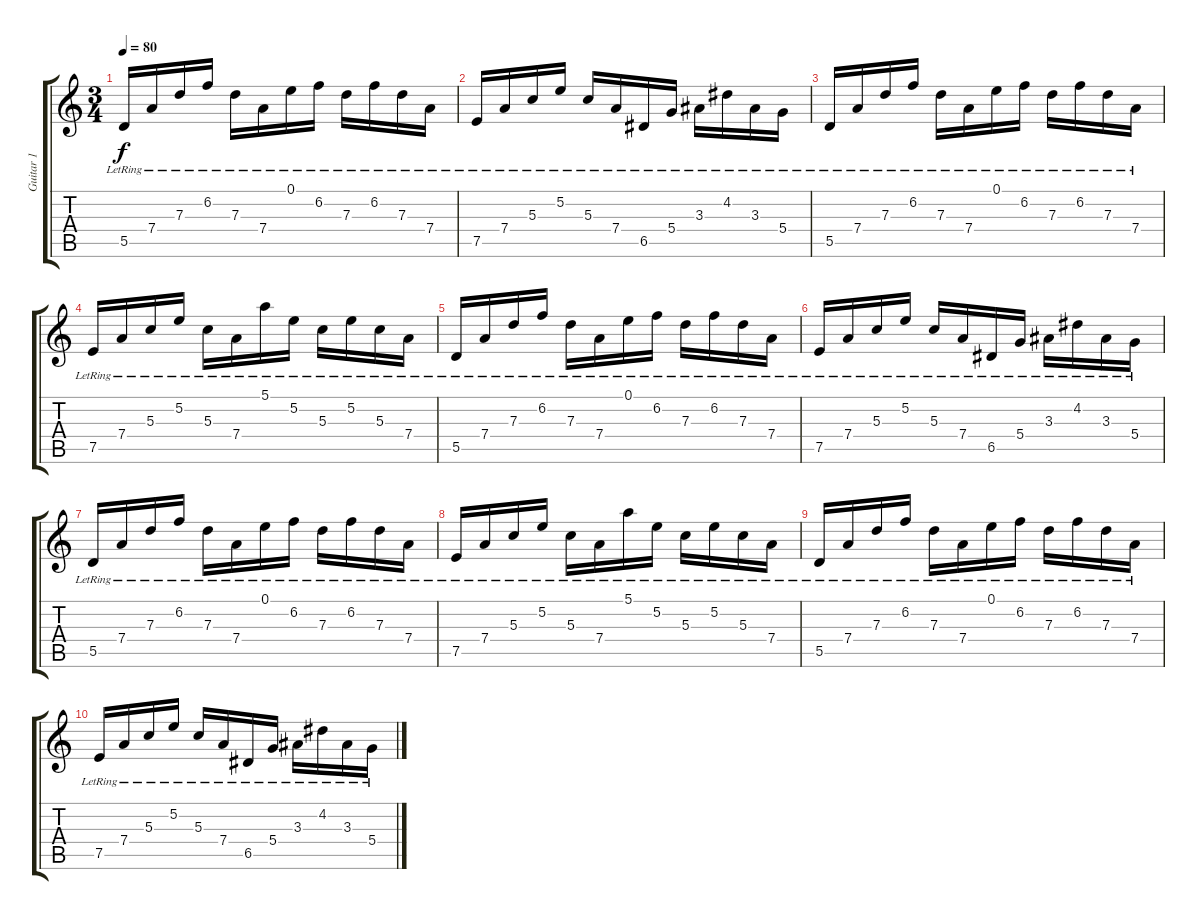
\track ("Guitar 1" "Guitar 1") {instrument distortionguitar}
\staff {score tabs}
\tuning (E4 B3 G3 D3 A2 D2) {hide}
\ts (3 4)
\tempo 80
\clef g2
\ks c
5.5{lr}.16{dy f instrument acousticguitarsteel} 7.4{lr}.16 7.3{lr}.16 6.2{lr}.16 7.3{lr}.16 7.4{lr}.16 0.1{lr}.16 6.2{lr}.16 7.3{lr}.16 6.2{lr}.16 7.3{lr}.16 7.4{lr}.16 |
7.5{lr}.16 7.4{lr}.16 5.3{lr}.16 5.2{lr}.16 5.3{lr}.16 7.4{lr}.16 6.5{lr}.16 5.4{lr}.16 3.3{lr}.16 4.2{lr}.16 3.3{lr}.16 5.4{lr}.16 |
5.5{lr}.16{volume 0 instrument acousticguitarsteel} 7.4{lr}.16 7.3{lr}.16 6.2{lr}.16 7.3{lr}.16 7.4{lr}.16 0.1{lr}.16 6.2{lr}.16 7.3{lr}.16 6.2{lr}.16 7.3{lr}.16 7.4{lr}.16 |
7.5{lr}.16 7.4{lr}.16 5.3{lr}.16 5.2{lr}.16 5.3{lr}.16 7.4{lr}.16 5.1{lr}.16 5.2{lr}.16 5.3{lr}.16 5.2{lr}.16 5.3{lr}.16 7.4{lr}.16 |
5.5{lr}.16 7.4{lr}.16 7.3{lr}.16 6.2{lr}.16 7.3{lr}.16 7.4{lr}.16 0.1{lr}.16 6.2{lr}.16 7.3{lr}.16 6.2{lr}.16 7.3{lr}.16 7.4{lr}.16 |
7.5{lr}.16 7.4{lr}.16 5.3{lr}.16 5.2{lr}.16 5.3{lr}.16 7.4{lr}.16 6.5{lr}.16 5.4{lr}.16 3.3{lr}.16 4.2{lr}.16 3.3{lr}.16 5.4{lr}.16 |
5.5{lr}.16{instrument acousticguitarsteel} 7.4{lr}.16 7.3{lr}.16 6.2{lr}.16 7.3{lr}.16 7.4{lr}.16 0.1{lr}.16 6.2{lr}.16 7.3{lr}.16 6.2{lr}.16 7.3{lr}.16 7.4{lr}.16 |
7.5{lr}.16 7.4{lr}.16 5.3{lr}.16 5.2{lr}.16 5.3{lr}.16 7.4{lr}.16 5.1{lr}.16 5.2{lr}.16 5.3{lr}.16 5.2{lr}.16 5.3{lr}.16 7.4{lr}.16 |
5.5{lr}.16{instrument acousticguitarsteel} 7.4{lr}.16 7.3{lr}.16 6.2{lr}.16 7.3{lr}.16 7.4{lr}.16 0.1{lr}.16 6.2{lr}.16 7.3{lr}.16 6.2{lr}.16 7.3{lr}.16 7.4{lr}.16 |
7.5{lr}.16 7.4{lr}.16 5.3{lr}.16 5.2{lr}.16 5.3{lr}.16 7.4{lr}.16 6.5{lr}.16 5.4{lr}.16 3.3{lr}.16 4.2{lr}.16 3.3{lr}.16 5.4{lr}.16
